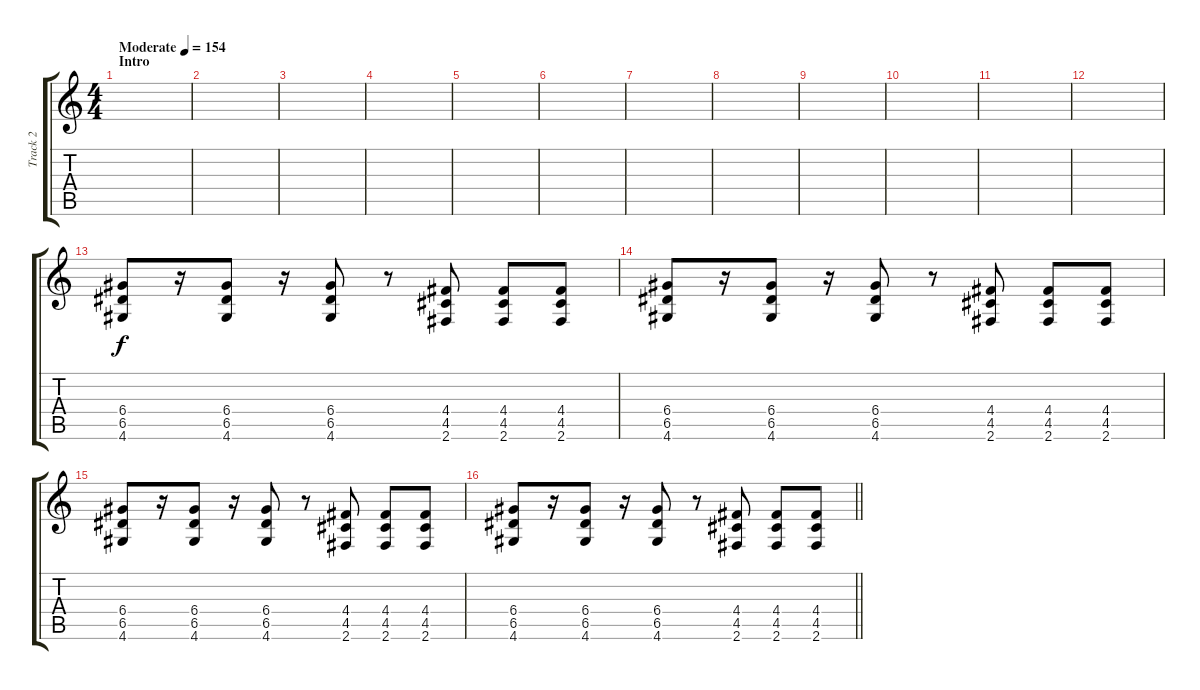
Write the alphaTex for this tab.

\track ("Track 2" "Track 2") {instrument overdrivenguitar}
\staff {score tabs}
\tuning (E4 B3 G3 D3 A2 E2) {hide}
\ts (4 4)
\section ("" "Intro")
\tempo (154 "Moderate")
\clef g2
\ks c
|
|
|
|
|
|
|
|
|
|
|
|
(6.4 6.5 4.6).8 r.16 (6.4 6.5 4.6).8 r.16 (6.4 6.5 4.6).8 r.8 (4.4 4.5 2.6).8 (4.4 4.5 2.6).8 (4.4 4.5 2.6).8 |
(6.4 6.5 4.6).8 r.16 (6.4 6.5 4.6).8 r.16 (6.4 6.5 4.6).8 r.8 (4.4 4.5 2.6).8 (4.4 4.5 2.6).8 (4.4 4.5 2.6).8 |
(6.4 6.5 4.6).8 r.16 (6.4 6.5 4.6).8 r.16 (6.4 6.5 4.6).8 r.8 (4.4 4.5 2.6).8 (4.4 4.5 2.6).8 (4.4 4.5 2.6).8 |
\barLineRight lightlight
(6.4 6.5 4.6).8 r.16 (6.4 6.5 4.6).8 r.16 (6.4 6.5 4.6).8 r.8 (4.4 4.5 2.6).8 (4.4 4.5 2.6).8 (4.4 4.5 2.6).8
